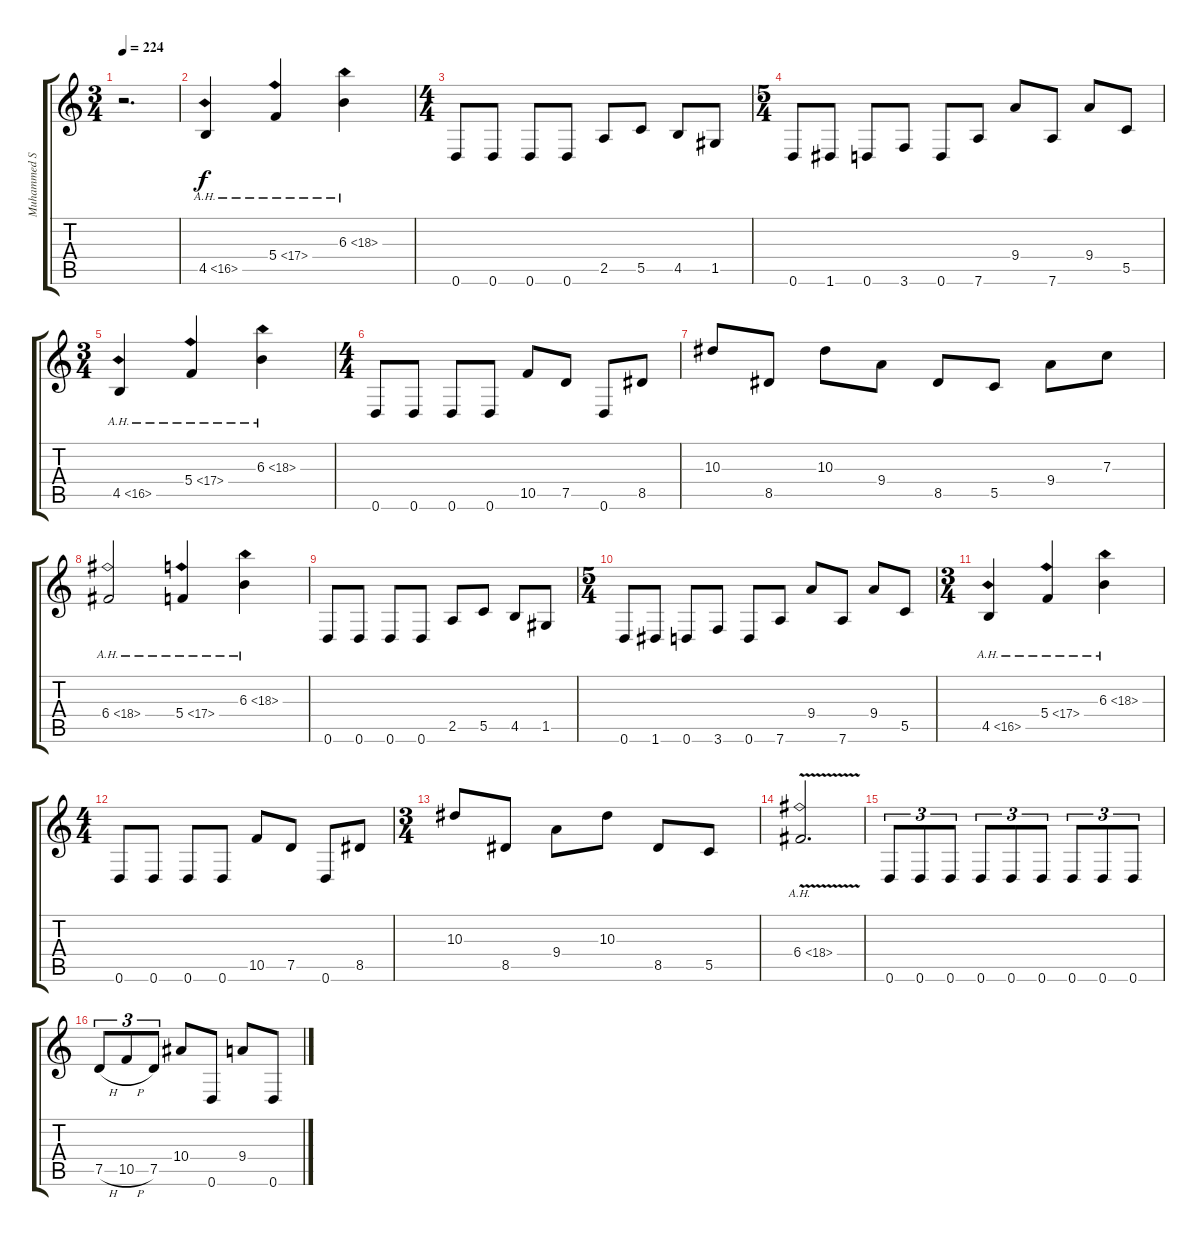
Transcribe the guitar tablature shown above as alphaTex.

\track ("Muhammed Suicmez" "Muhammed S") {instrument distortionguitar}
\staff {score tabs}
\tuning (D4 A3 F3 C3 G2 D2) {hide}
\ts (3 4)
\tempo 224
\clef g2
\ks c
r.2{d dy f} |
4.5{ah 12}.4 5.4{ah 12}.4 6.3{ah 12}.4 |
\ts (4 4)
0.6.8 0.6.8 0.6.8 0.6.8 2.5.8 5.5.8 4.5.8 1.5.8 |
\ts (5 4)
0.6.8 1.6.8 0.6.8 3.6.8 0.6.8 7.6.8 9.4.8 7.6.8 9.4.8 5.5.8 |
\ts (3 4)
4.5{ah 12}.4 5.4{ah 12}.4 6.3{ah 12}.4 |
\ts (4 4)
0.6.8 0.6.8 0.6.8 0.6.8 10.5.8 7.5.8 0.6.8 8.5.8 |
10.3.8 8.5.8 10.3.8 9.4.8 8.5.8 5.5.8 9.4.8 7.3.8 |
6.4{ah 12}.2 5.4{ah 12}.4 6.3{ah 12}.4 |
0.6.8 0.6.8 0.6.8 0.6.8 2.5.8 5.5.8 4.5.8 1.5.8 |
\ts (5 4)
0.6.8 1.6.8 0.6.8 3.6.8 0.6.8 7.6.8 9.4.8 7.6.8 9.4.8 5.5.8 |
\ts (3 4)
4.5{ah 12}.4 5.4{ah 12}.4 6.3{ah 12}.4 |
\ts (4 4)
0.6.8 0.6.8 0.6.8 0.6.8 10.5.8 7.5.8 0.6.8 8.5.8 |
\ts (3 4)
10.3.8 8.5.8 9.4.8 10.3.8 8.5.8 5.5.8 |
6.4{ah 12 v}.2{d} |
0.6.8{tu (3 2)} 0.6.8{tu (3 2)} 0.6.8{tu (3 2)} 0.6.8{tu (3 2)} 0.6.8{tu (3 2)} 0.6.8{tu (3 2)} 0.6.8{tu (3 2)} 0.6.8{tu (3 2)} 0.6.8{tu (3 2)} |
7.5{h}.8{tu (3 2)} 10.5{h}.8{tu (3 2)} 7.5.8{tu (3 2)} 10.4.8 0.6.8 9.4.8 0.6.8
